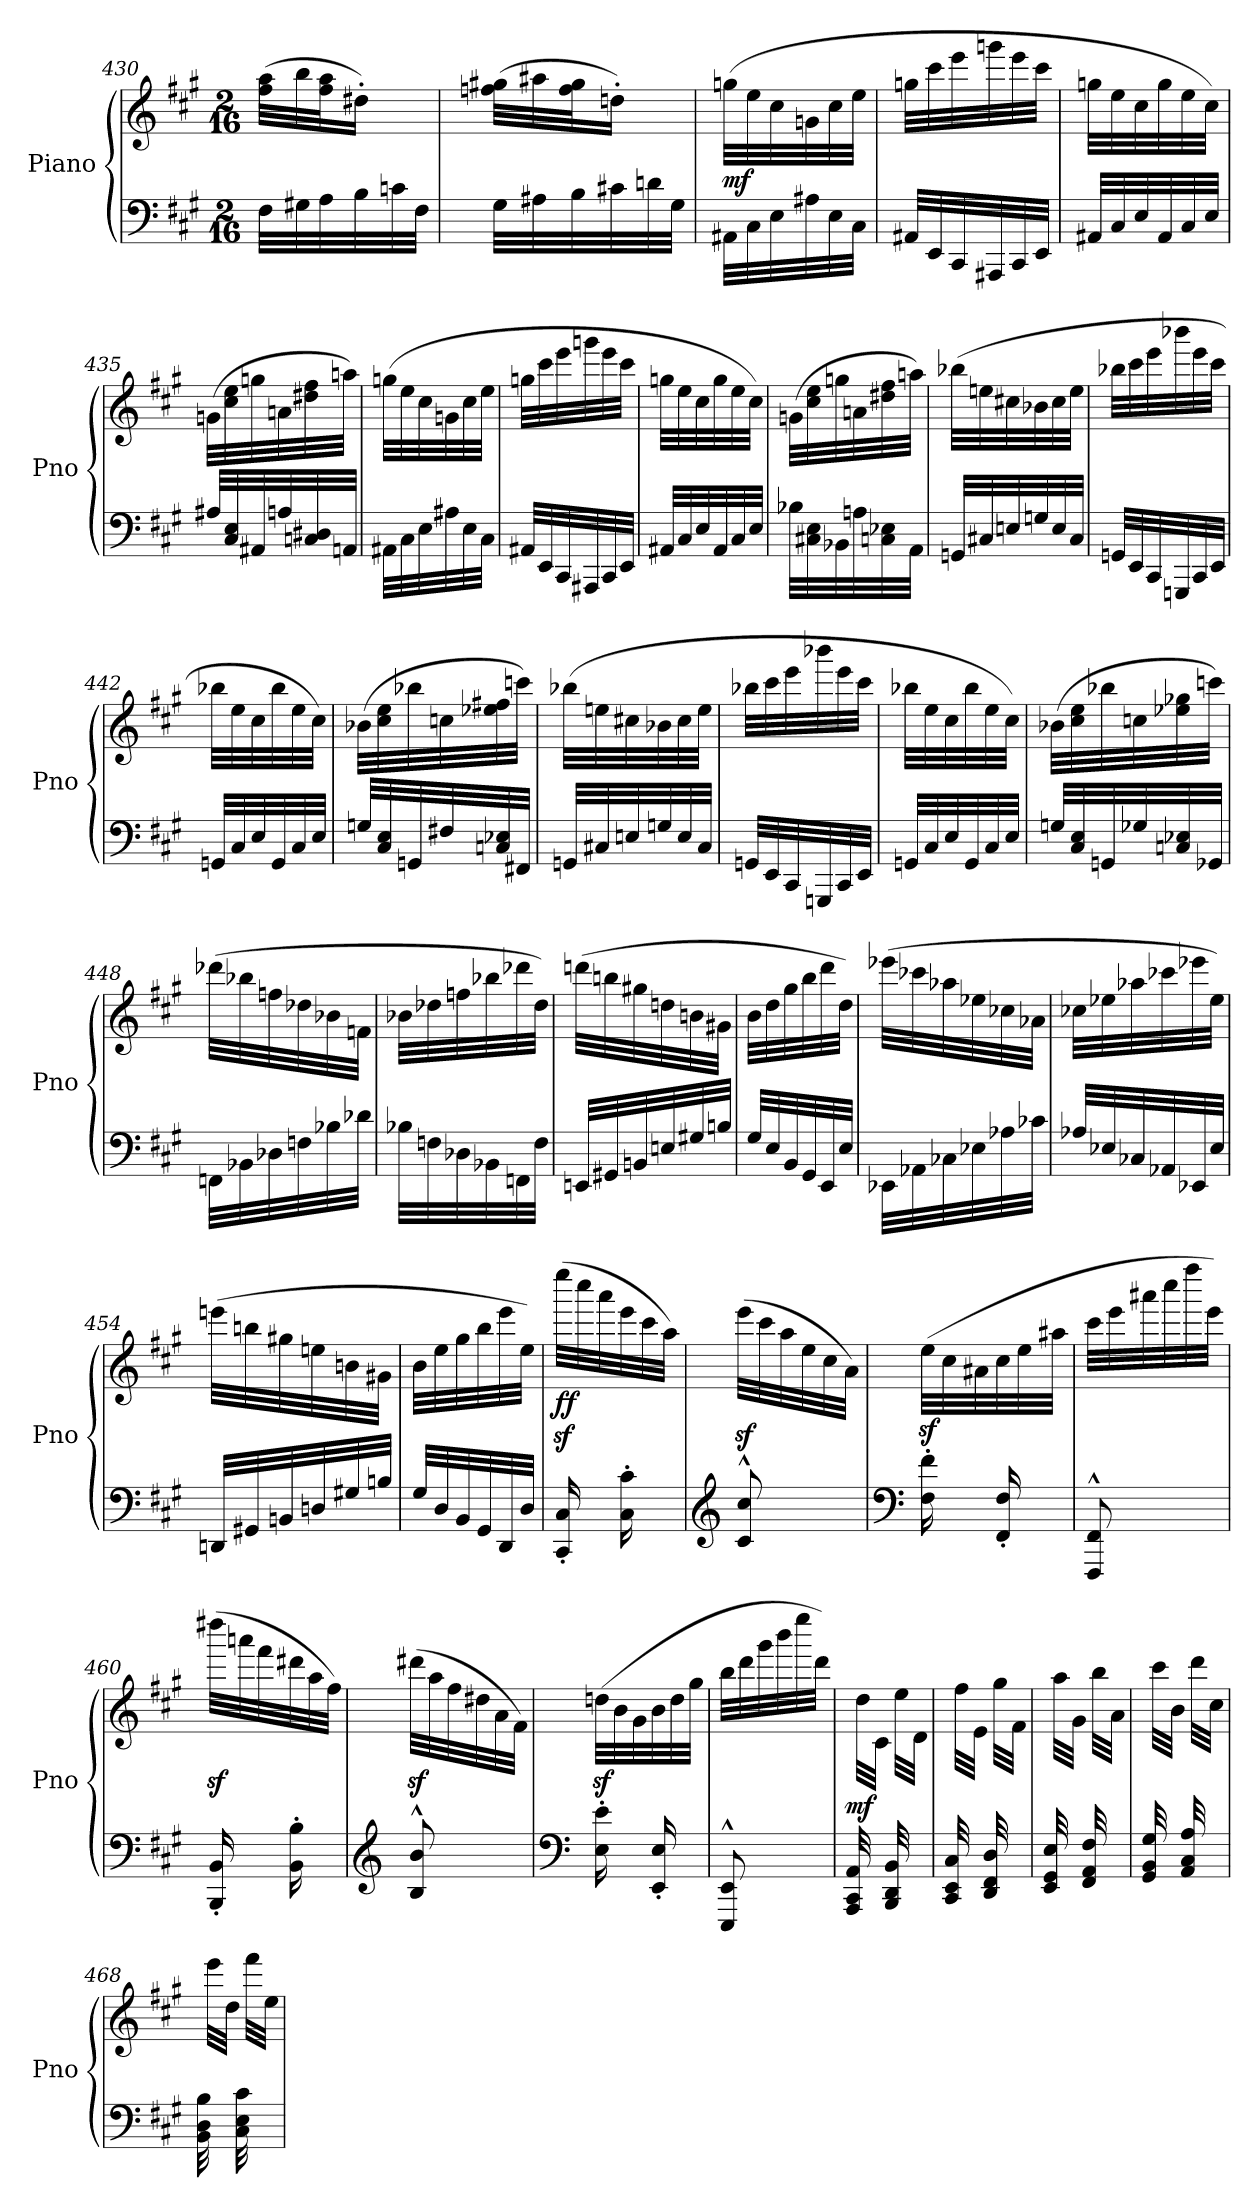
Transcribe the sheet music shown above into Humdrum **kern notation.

**kern	**kern	**dynam
*part1	*part1	*part1
*staff2	*staff1	*staff1/2
*I"Piano	*	*
*I'Pno	*	*
!!LO:LB:g=z
*clefF4	*clefG2	*
*k[f#c#g#]	*k[f#c#g#]	*
*M2/16	*M2/16	*
*Xtuplet	*Xtuplet	*
=430	=430	=430
48F#\LLL	(>48ff#\ 48aa\LLL	.
48G#X\	48bb\	.
48A\	48ff#\ 48aa\J	.
48B\	16dd#X'\JJ)	.
48cn\	.	.
48F#\JJJ	.	.
=431	=431	=431
48G#\LLL	(>48ffn\ 48gg#X\LLL	.
48A#X\	48aa#X\	.
48B\	48ff\ 48gg#\J	.
48c#X\	16ddn'\JJ)	.
48dn\	.	.
48G#\JJJ	.	.
=432	=432	=432
!	!	!LO:DY:b
48AA#X\LLL	(>48ggn\LLL	mf
48C#\	48ee\	.
48E\	48cc#\	.
48A#X\	48gn\	.
48E\	48cc#\	.
48C#\JJJ	48ee\JJJ	.
=433	=433	=433
48AA#X/LLL	48ggn\LLL	.
48EE/	48ccc#\	.
48CC#/	48eee\	.
48AAA#X/	48gggn\	.
48CC#/	48eee\	.
48EE/JJJ	48ccc#\JJJ	.
=434	=434	=434
48AA#X/LLL	48ggn\LLL	.
48C#/	48ee\	.
48E/	48cc#\	.
48AA#/	48gg\	.
48C#/	48ee\	.
48E/JJJ	48cc#\JJJ)	.
=435	=435	=435
48A#X/LLL	(>48gn\LLL	.
48C#/ 48E/	48cc#\ 48ee\	.
48AA#X/	48ggn\	.
48An/	48an\	.
48Cn/ 48D#X/	48dd#X\ 48ff#\	.
48AAn/JJJ	48aan\JJJ)	.
!!LO:LB:g=z
=436	=436	=436
48AA#X\LLL	(>48ggn\LLL	.
48C#\	48ee\	.
48E\	48cc#\	.
48A#X\	48gn\	.
48E\	48cc#\	.
48C#\JJJ	48ee\JJJ	.
=437	=437	=437
48AA#X/LLL	48ggn\LLL	.
48EE/	48ccc#\	.
48CC#/	48eee\	.
48AAA#X/	48gggn\	.
48CC#/	48eee\	.
48EE/JJJ	48ccc#\JJJ	.
=438	=438	=438
48AA#X/LLL	48ggn\LLL	.
48C#/	48ee\	.
48E/	48cc#\	.
48AA#/	48gg\	.
48C#/	48ee\	.
48E/JJJ	48cc#\JJJ)	.
=439	=439	=439
48B-X\LLL	(>48gn\LLL	.
48C#X\ 48E\	48cc#\ 48ee\	.
48BB-X\	48ggn\	.
48An\	48an\	.
48Cn\ 48E-X\	48dd#X\ 48ff#\	.
48AA\JJJ	48aan\JJJ)	.
=440	=440	=440
48GGn/LLL	(>48bb-X\LLL	.
48C#X/	48een\	.
48En/	48cc#X\	.
48Gn/	48b-X\	.
48E/	48cc#\	.
48C#/JJJ	48ee\JJJ	.
=441	=441	=441
48GGn/LLL	48bb-X\LLL	.
48EE/	48ccc#\	.
48CC#/	48eee\	.
48GGGn/	48bbb-X\	.
48CC#/	48eee\	.
48EE/JJJ	48ccc#\JJJ	.
!!LO:PB:g=z
=442	=442	=442
48GGn/LLL	48bb-X\LLL	.
48C#/	48ee\	.
48E/	48cc#\	.
48GG/	48bb-\	.
48C#/	48ee\	.
48E/JJJ	48cc#\JJJ)	.
=443	=443	=443
48Gn/LLL	(>48b-X\LLL	.
48C#/ 48E/	48cc#\ 48ee\	.
48GGn/	48bb-X\	.
48F#X/	48ccn\	.
48Cn/ 48E-X/	48ee-X\ 48ff#X\	.
48FF#X/JJJ	48cccn\JJJ)	.
=444	=444	=444
48GGn/LLL	(>48bb-X\LLL	.
48C#X/	48een\	.
48En/	48cc#X\	.
48Gn/	48b-X\	.
48E/	48cc#\	.
48C#/JJJ	48ee\JJJ	.
=445	=445	=445
48GGn/LLL	48bb-X\LLL	.
48EE/	48ccc#\	.
48CC#/	48eee\	.
48GGGn/	48bbb-X\	.
48CC#/	48eee\	.
48EE/JJJ	48ccc#\JJJ	.
=446	=446	=446
48GGn/LLL	48bb-X\LLL	.
48C#/	48ee\	.
48E/	48cc#\	.
48GG/	48bb-\	.
48C#/	48ee\	.
48E/JJJ	48cc#\JJJ)	.
=447	=447	=447
48Gn/LLL	(>48b-X\LLL	.
48C#/ 48E/	48cc#\ 48ee\	.
48GGn/	48bb-X\	.
48G-X/	48ccn\	.
48Cn/ 48E-X/	48ee-X\ 48gg-X\	.
48GG-X/JJJ	48cccn\JJJ)	.
!!LO:LB:g=z
=448	=448	=448
48FFn\LLL	(>48ddd-X\LLL	.
48BB-X\	48bb-X\	.
48D-X\	48ffn\	.
48Fn\	48dd-X\	.
48B-X\	48b-X\	.
48d-X\JJJ	48fn\JJJ	.
=449	=449	=449
48B-X\LLL	48b-X\LLL	.
48Fn\	48dd-X\	.
48D-X\	48ffn\	.
48BB-X\	48bb-X\	.
48FFn\	48ddd-X\	.
48F\JJJ	48dd-\JJJ)	.
=450	=450	=450
48EEn/LLL	(>48dddn\LLL	.
48GG#X/	48bbn\	.
48BBn/	48gg#X\	.
48En/	48ddn\	.
48G#X/	48bn\	.
48Bn/JJJ	48g#X\JJJ	.
=451	=451	=451
48G#/LLL	48b\LLL	.
48E/	48dd\	.
48BB/	48gg#\	.
48GG#/	48bb\	.
48EE/	48ddd\	.
48E/JJJ	48dd\JJJ)	.
=452	=452	=452
48EE-X\LLL	(>48eee-X\LLL	.
48AA-X\	48ccc-X\	.
48C-X\	48aa-X\	.
48E-X\	48ee-X\	.
48A-X\	48cc-X\	.
48c-X\JJJ	48a-X\JJJ	.
!!LO:LB:g=z
=453	=453	=453
48A-X/LLL	48cc-X\LLL	.
48E-X/	48ee-X\	.
48C-X/	48aa-X\	.
48AA-X/	48ccc-X\	.
48EE-X/	48eee-X\	.
48E-/JJJ	48ee-\JJJ)	.
!!LO:LB:g=z
=454	=454	=454
48DDn/LLL	(>48eeen\LLL	.
48GG#X/	48bbn\	.
48BBn/	48gg#X\	.
48Dn/	48een\	.
48G#X/	48bn\	.
48Bn/JJJ	48g#X\JJJ	.
=455	=455	=455
48G#/LLL	48b\LLL	.
48D/	48ee\	.
48BB/	48gg#\	.
48GG#/	48bb\	.
48DD/	48eee\	.
48D/JJJ	48ee\JJJ)	.
=456	=456	=456
!	!	!LO:DY:b
16CC#/' 16C#/'	(>48eeeez<\LLL	ff
.	48cccc#\	.
.	48aaa\	.
16C#\' 16c#\'	48eee\	.
.	48ccc#\	.
.	48aa\JJJ)	.
=457	=457	=457
*clefG2	*	*
8c#/^^ 8cc#/^^	(>48eeez<\LLL	.
.	48ccc#\	.
.	48aa\	.
.	48ee\	.
.	48cc#\	.
.	48a\JJJ)	.
=458	=458	=458
*clefF4	*	*
16F#\' 16f#\'	(>48eez<\LLL	.
.	48cc#\	.
.	48a#X\	.
16FF#/' 16F#/'	48cc#\	.
.	48ee\	.
.	48aa#X\JJJ	.
=459	=459	=459
8FFF#/^^ 8FF#/^^	48ccc#\LLL	.
.	48eee\	.
.	48aaa#X\	.
.	48cccc#\	.
.	48ffff#\	.
.	48eee\JJJ)	.
!!LO:LB:g=z
=460	=460	=460
16BBB/' 16BB/'	(>48dddd#Xz<\LLL	.
.	48aaan\	.
.	48fff#\	.
16BB\' 16B\'	48ddd#X\	.
.	48aa\	.
.	48ff#\JJJ)	.
=461	=461	=461
*clefG2	*	*
8B/^^ 8b/^^	(>48ddd#Xz<\LLL	.
.	48aa\	.
.	48ff#\	.
.	48dd#X\	.
.	48a\	.
.	48f#\JJJ)	.
=462	=462	=462
*clefF4	*	*
16E\' 16e\'	(>48ddnz<\LLL	.
.	48b\	.
.	48g#\	.
16EE/' 16E/'	48b\	.
.	48dd\	.
.	48gg#\JJJ	.
=463	=463	=463
8EEE/^^ 8EE/^^	48bb\LLL	.
.	48ddd\	.
.	48ggg#\	.
.	48bbb\	.
.	48eeee\	.
.	48ddd\JJJ)	.
=464	=464	=464
!	!	!LO:DY:b
48AAA/ 48CC#/ 48AA/	48ryy	mf
24ryy	48dd\LLL	.
.	48c#\JJJ	.
48BBB/ 48DD/ 48BB/	48ryy	.
24ryy	48ee\LLL	.
.	48d\JJJ	.
=465	=465	=465
48CC#/ 48EE/ 48C#/	48ryy	.
24ryy	48ff#\LLL	.
.	48e\JJJ	.
48DD/ 48FF#/ 48D/	48ryy	.
24ryy	48gg#\LLL	.
.	48f#\JJJ	.
!!LO:PB:g=z
=466	=466	=466
48EE/ 48GG#/ 48E/	48ryy	.
24ryy	48aa\LLL	.
.	48g#\JJJ	.
48FF#/ 48AA/ 48F#/	48ryy	.
24ryy	48bb\LLL	.
.	48a\JJJ	.
=467	=467	=467
48GG#/ 48BB/ 48G#/	48ryy	.
24ryy	48ccc#\LLL	.
.	48b\JJJ	.
48AA/ 48C#/ 48A/	48ryy	.
24ryy	48ddd\LLL	.
.	48cc#\JJJ	.
=468	=468	=468
48BB\ 48D\ 48B\	48ryy	.
24ryy	48eee\LLL	.
.	48dd\JJJ	.
48C#\ 48E\ 48c#\	48ryy	.
24ryy	48fff#\LLL	.
.	48ee\JJJ	.
=	=	=
*-	*-	*-
